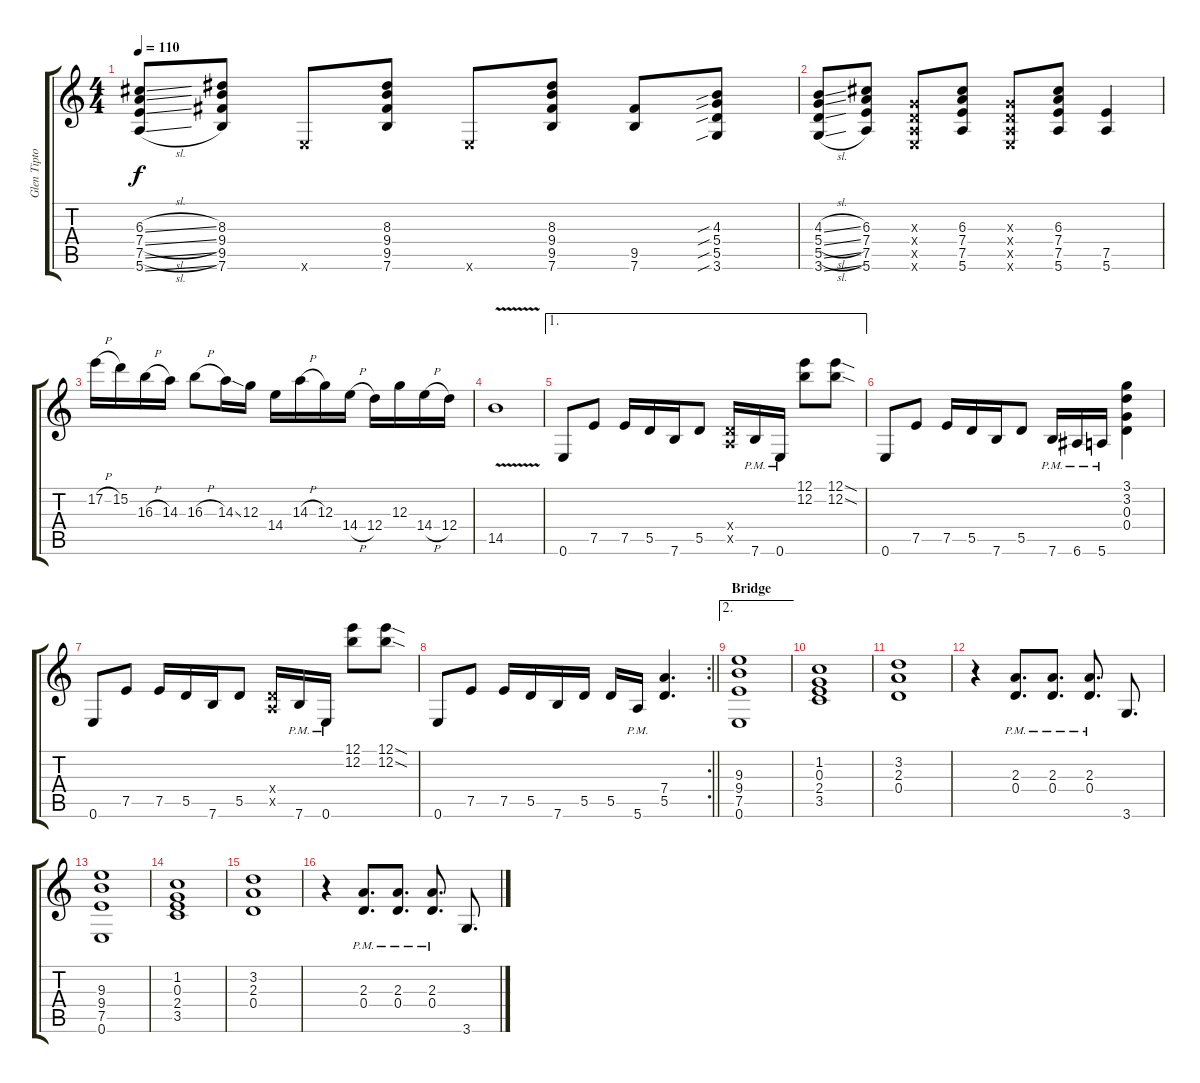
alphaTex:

\track ("Glen Tipton" "Glen Tipto") {instrument distortionguitar}
\staff {score tabs}
\tuning (E4 B3 G3 D3 A2 E2) {hide}
\ts (4 4)
\tempo 110
\clef g2
\ks c
(6.3{sl} 7.4{sl} 7.5{sl} 5.6{sl}).8{dy f} (8.3 9.4 9.5 7.6).8 0.6{x}.8 (8.3 9.4 9.5 7.6).8 0.6{x}.8 (8.3 9.4 9.5 7.6).8 (9.5 7.6).8 (4.3{sib} 5.4{sib} 5.5{sib} 3.6{sib}).8 |
(4.3{sl} 5.4{sl} 5.5{sl} 3.6{sl}).8 (6.3 7.4 7.5 5.6).8 (0.3{x} 0.4{x} 0.5{x} 0.6{x}).8 (6.3 7.4 7.5 5.6).8 (0.3{x} 0.4{x} 0.5{x} 0.6{x}).8 (6.3 7.4 7.5 5.6).8 (7.5 5.6).4 |
17.2{h}.16 15.2.16 16.3{h}.16 14.3.16 16.3{h}.8 14.3{ss}.16 12.3.16 14.4.16 14.3{h}.16 12.3.16 14.4{h}.16 12.4.16 12.3.16 14.4{h}.16 12.4.16 |
14.5{v}.1 |
\ae 1
0.6.8 7.5.8 7.5.16 5.5.16 7.6.16 5.5.8 (0.4{x} 0.5{x}).16 7.6{pm}.16 0.6{pm}.16 (12.1 12.2).8 (12.1{sod} 12.2{sod}).8 |
0.6.8 7.5.8 7.5.16 5.5.16 7.6.16 5.5.8 7.6{pm}.16 6.6{pm}.16 5.6{pm}.16 (3.1 3.2 0.3 0.4).4 |
0.6.8 7.5.8 7.5.16 5.5.16 7.6.16 5.5.8 (0.4{x} 0.5{x}).16 7.6{pm}.16 0.6{pm}.16 (12.1 12.2).8 (12.1{sod} 12.2{sod}).8 |
\rc 2
\barLineRight lightlight
0.6.8 7.5.8 7.5.16 5.5.16 7.6.16 5.5.16 5.5.16 5.6{pm}.16 (7.4 5.5).4{d} |
\ae 2
\section ("" "Bridge")
(9.3 9.4 7.5 0.6).1 |
(1.2 0.3 2.4 3.5).1 |
(3.2 2.3 0.4).1 |
r.4 (2.3{pm} 0.4{pm}).8{d} (2.3{pm} 0.4{pm}).8{d} (2.3{pm} 0.4{pm}).8{d} 3.6.8{d} |
(9.3 9.4 7.5 0.6).1 |
(1.2 0.3 2.4 3.5).1 |
(3.2 2.3 0.4).1 |
r.4 (2.3{pm} 0.4{pm}).8{d} (2.3{pm} 0.4{pm}).8{d} (2.3{pm} 0.4{pm}).8{d} 3.6.8{d}
